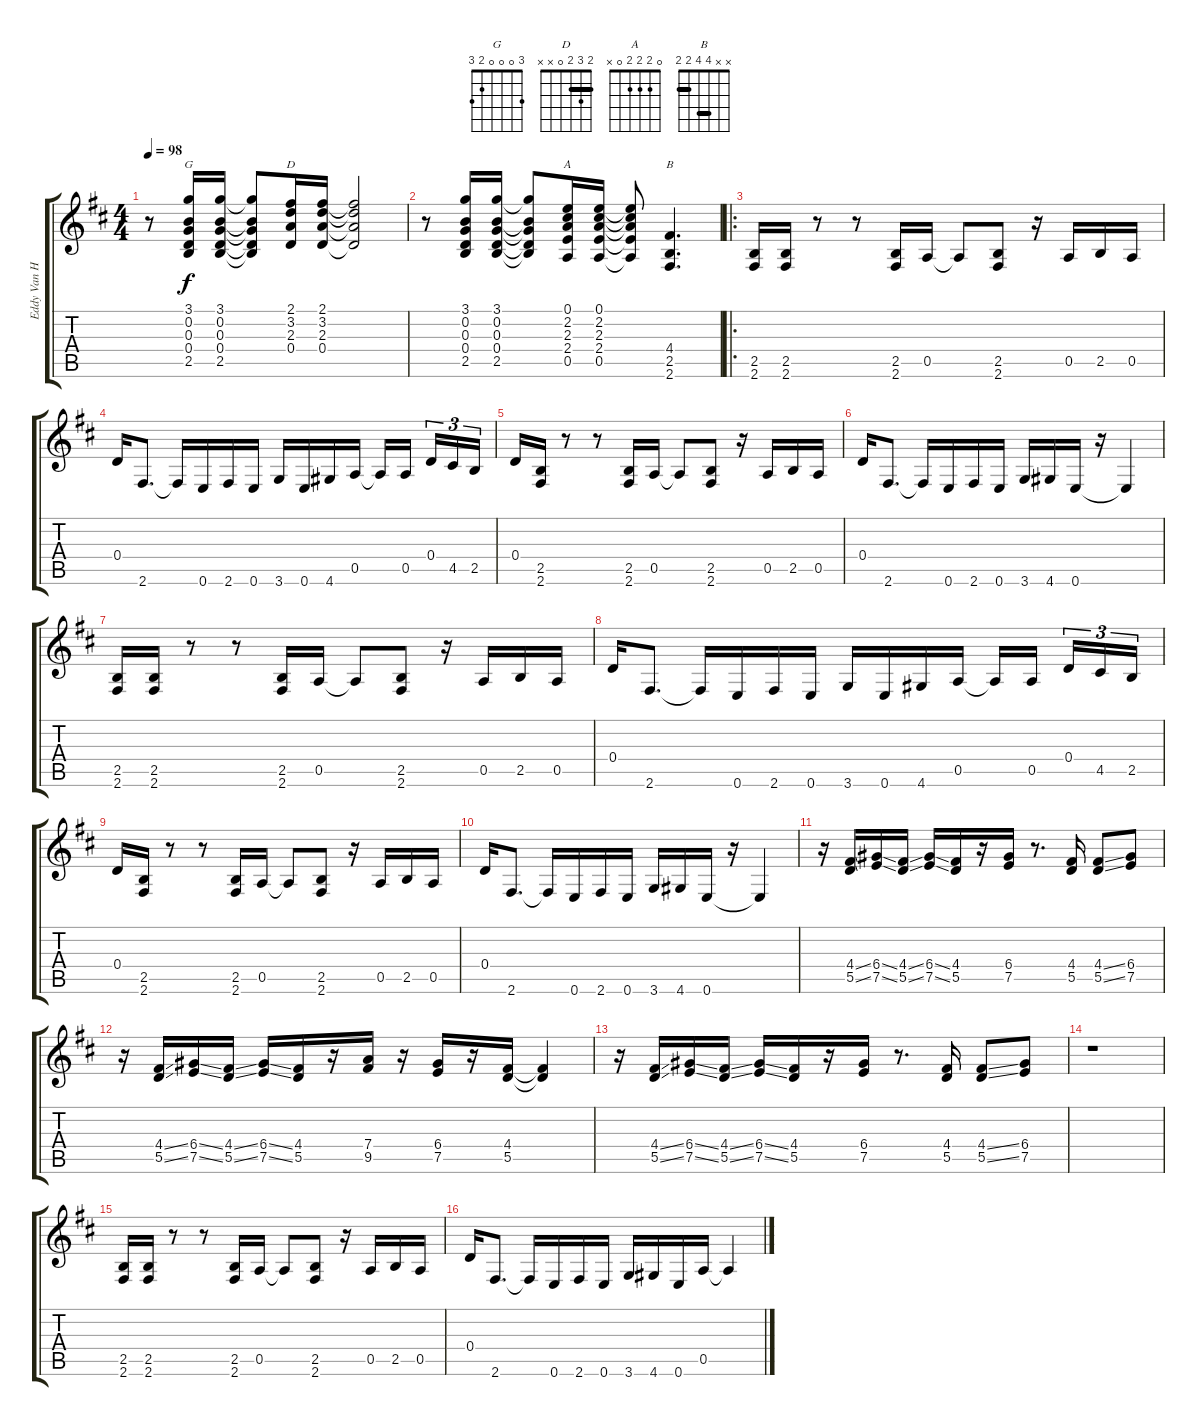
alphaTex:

\track ("Eddy Van Halen" "Eddy Van H") {instrument overdrivenguitar}
\staff {score tabs}
\tuning (E4 B3 G3 D3 A2 E2) {hide}
\chord ("G" 3 0 0 0 2 3)
\chord ("D" 2 3 2 0 x x) {barre 2}
\chord ("A" 0 2 2 2 0 x)
\chord ("B" x x 4 4 2 2) {barre (2 4)}
\ts (4 4)
\tempo 98
\clef g2
\ks bminor
r.8{dy f} (3.1 0.2 0.3 0.4 2.5).16{ch "G"} (3.1 0.2 0.3 0.4 2.5).16 (3.1{t} 0.2{t} 0.3{t} 0.4{t} 2.5{t}).8 (2.1 3.2 2.3 0.4).16{ch "D"} (2.1 3.2 2.3 0.4).16 (2.1{t} 3.2{t} 2.3{t} 0.4{t}).2 |
r.8 (3.1 0.2 0.3 0.4 2.5).16 (3.1 0.2 0.3 0.4 2.5).16 (3.1{t} 0.2{t} 0.3{t} 0.4{t} 2.5{t}).8 (0.1 2.2 2.3 2.4 0.5).16{ch "A"} (0.1 2.2 2.3 2.4 0.5).16 (0.1{t} 2.2{t} 2.3{t} 2.4{t} 0.5{t}).8 (4.4 2.5 2.6).4{d ch "B"} |
\ro
(2.5 2.6).16 (2.5 2.6).16 r.8 r.8 (2.5 2.6).16 0.5.16 0.5{t}.8 (2.5 2.6).8 r.16 0.5.16 2.5.16 0.5.16 |
0.4.16 2.6.8{d} 2.6{t}.16 0.6.16 2.6.16 0.6.16 3.6.16 0.6.16 4.6.16 0.5.16 0.5{t}.16 0.5.16 0.4.16{tu (3 2)} 4.5.16{tu (3 2)} 2.5.16{tu (3 2)} |
0.4.16 (2.5 2.6).16 r.8 r.8 (2.5 2.6).16 0.5.16 0.5{t}.8 (2.5 2.6).8 r.16 0.5.16 2.5.16 0.5.16 |
0.4.16 2.6.8{d} 2.6{t}.16 0.6.16 2.6.16 0.6.16 3.6.16 4.6.16 0.6.16 r.16 0.6{t}.4 |
(2.5 2.6).16 (2.5 2.6).16 r.8 r.8 (2.5 2.6).16 0.5.16 0.5{t}.8 (2.5 2.6).8 r.16 0.5.16 2.5.16 0.5.16 |
0.4.16 2.6.8{d} 2.6{t}.16 0.6.16 2.6.16 0.6.16 3.6.16 0.6.16 4.6.16 0.5.16 0.5{t}.16 0.5.16 0.4.16{tu (3 2)} 4.5.16{tu (3 2)} 2.5.16{tu (3 2)} |
0.4.16 (2.5 2.6).16 r.8 r.8 (2.5 2.6).16 0.5.16 0.5{t}.8 (2.5 2.6).8 r.16 0.5.16 2.5.16 0.5.16 |
0.4.16 2.6.8{d} 2.6{t}.16 0.6.16 2.6.16 0.6.16 3.6.16 4.6.16 0.6.16 r.16 0.6{t}.4 |
r.16 (4.4{ss} 5.5{ss}).16 (6.4{ss} 7.5{ss}).16 (4.4{ss} 5.5{ss}).16 (6.4{ss} 7.5{ss}).16 (4.4 5.5).16 r.16 (6.4 7.5).16 r.8{d} (4.4 5.5).16 (4.4{ss} 5.5{ss}).8 (6.4 7.5).8 |
r.16 (4.4{ss} 5.5{ss}).16 (6.4{ss} 7.5{ss}).16 (4.4{ss} 5.5{ss}).16 (6.4{ss} 7.5{ss}).16 (4.4 5.5).16 r.16 (7.4 9.5).16 r.16 (6.4 7.5).16 r.16 (4.4 5.5).16 (4.4{t} 5.5{t}).4 |
r.16 (4.4{ss} 5.5{ss}).16 (6.4{ss} 7.5{ss}).16 (4.4{ss} 5.5{ss}).16 (6.4{ss} 7.5{ss}).16 (4.4 5.5).16 r.16 (6.4 7.5).16 r.8{d} (4.4 5.5).16 (4.4{ss} 5.5{ss}).8 (6.4 7.5).8 |
r.1 |
(2.5 2.6).16 (2.5 2.6).16 r.8 r.8 (2.5 2.6).16 0.5.16 0.5{t}.8 (2.5 2.6).8 r.16 0.5.16 2.5.16 0.5.16 |
0.4.16 2.6.8{d} 2.6{t}.16 0.6.16 2.6.16 0.6.16 3.6.16 4.6.16 0.6.16 0.5.16 0.5{t}.4
